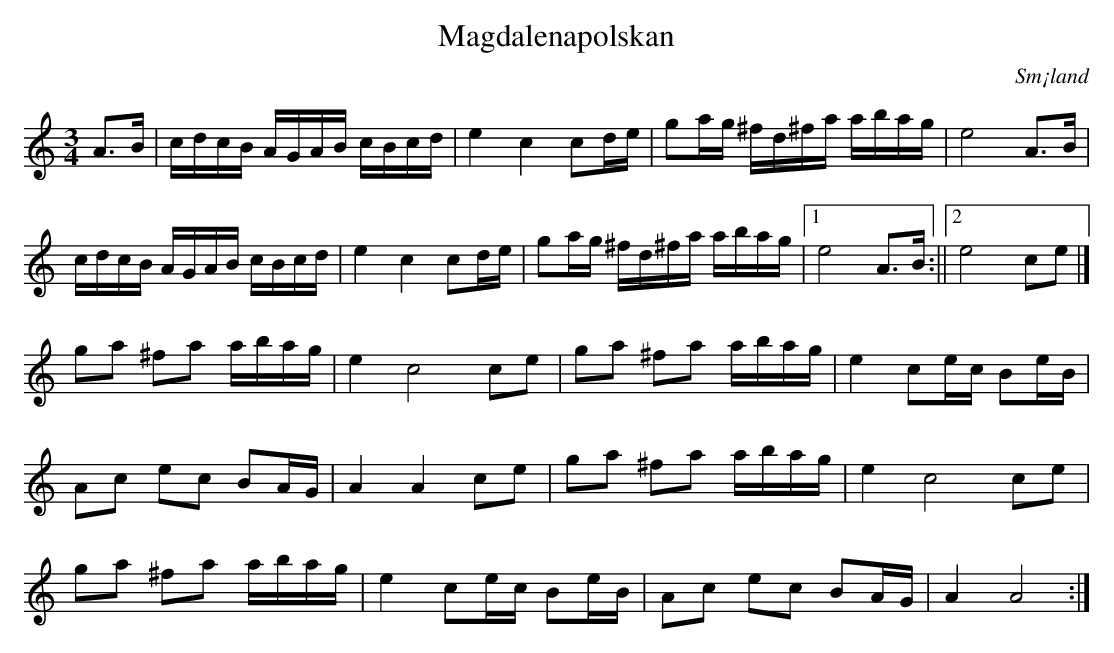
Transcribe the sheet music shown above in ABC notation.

X:1
T:Magdalenapolskan
O:Sm¡land
M:3/4
L:1/8
K:Am
A3/2B/2|c/2d/2c/2B/2 A/2G/2A/2B/2 c/2B/2c/2d/2|e2 c2 cd/2e/2|ga/2g/2 ^f/2d/2^f/2a/2 a/2b/2a/2g/2|e4A3/2B/2|
c/2d/2c/2B/2 A/2G/2A/2B/2 c/2B/2c/2d/2|e2 c2 cd/2e/2|ga/2g/2 ^f/2d/2^f/2a/2 a/2b/2a/2g/2|[1 e4 A3/2B/2:||[2e4 ce|]
ga ^fa a/2b/2a/2g/2|e2 c4 ce|ga ^fa a/2b/2a/2g/2|e2 ce/2c/2 Be/2B/2|
Ac ec BA/2G/2|A2 A2 ce|ga ^fa a/2b/2a/2g/2|e2 c4 ce|
ga ^fa a/2b/2a/2g/2|e2 ce/2c/2 Be/2B/2|Ac ec BA/2G/2|A2 A4:|
